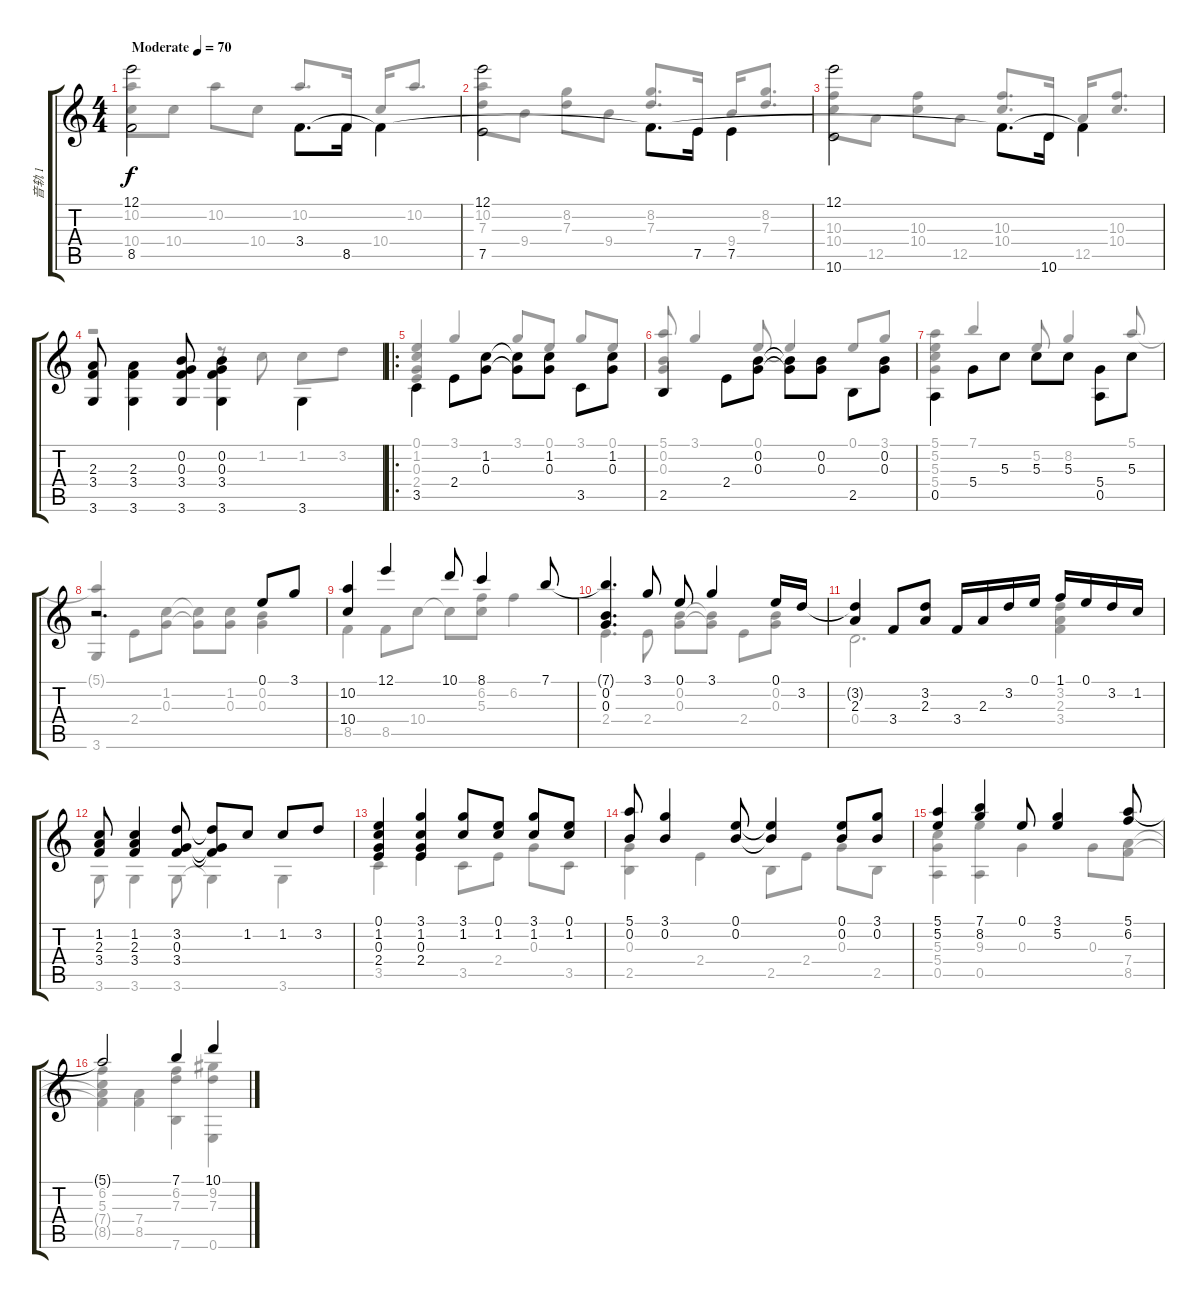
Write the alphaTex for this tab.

\track ("音轨 1" "音轨 1") {instrument acousticguitarnylon}
\staff {score tabs}
\tuning (E4 B3 G3 D3 A2 E2) {hide}
\voice
\ts (4 4)
\tempo (70 "Moderate")
\clef g2
\ks c
(12.1 8.5).2{dy f instrument acousticguitarnylon beam Down} 3.4.8{d beam Down} 8.5.16{beam Down} 3.4{t}.4{beam Down} |
(12.1 7.5).2{beam Down} 3.4{t}.8{d beam Down} 7.5.16{beam Down} 7.5.4{beam Down} |
(12.1 10.6).2{beam Down} 3.4{t}.8{d beam Down} 10.6.16{beam Down} 3.4{t}.4{beam Down} |
(2.3 3.4 3.6).8 (2.3 3.4 3.6).4{beam Down} (0.2 0.3 3.4 3.6).8 (0.2 0.3 3.4 3.6).4{beam Down} 3.6.4{beam Down} |
\ro
3.5.4{beam Down} 2.4.8{beam Down} (1.2 0.3).8{beam Down} (1.2{t} 0.3{t}).8{beam Down} (1.2 0.3).8{beam Down} 3.5.8{beam Down} (1.2 0.3).8{beam Down} |
2.5.4 2.4.8{beam Down} (0.2 0.3).8{beam Down} (0.2{t} 0.3{t}).8{beam Down} (0.2 0.3).8{beam Down} 2.5.8{beam Down} (0.2 0.3).8{beam Down} |
0.5.4{beam Down} 5.4.8{beam Down} 5.3.8{beam Down} 5.3.8{beam Down} 5.3.8{beam Down} (5.4 0.5).8{beam Down} 5.3.8{beam Down} |
r.2{d} 0.1.8 3.1.8 |
(10.2 10.4).4{beam Up} 12.1.4 10.1.8 8.1.4 7.1.8 |
(7.1{t} 0.2 0.3).4{d} 3.1.8 0.1.8 3.1.4 0.1.16 3.2.16 |
(3.2{t} 2.3).4 3.4.8 (3.2 2.3).8 3.4.16 2.3.16 3.2.16 0.1.16 1.1.16 0.1.16 3.2.16 1.2.16 |
(1.2 2.3 3.4).8 (1.2 2.3 3.4).4 (3.2 0.3 3.4).8 (3.2{t} 0.3{t} 3.4{t}).8 1.2.8 1.2.8 3.2.8 |
(0.1 1.2 0.3 2.4).4 (3.1 1.2 0.3 2.4).4 (3.1 1.2).8 (0.1 1.2).8 (3.1 1.2).8 (0.1 1.2).8 |
(5.1 0.2).8 (3.1 0.2).4 (0.1 0.2).8 (0.1{t} 0.2{t}).4 (0.1 0.2).8 (3.1 0.2).8 |
(5.1 5.2).4 (7.1 8.2).4 0.1.8 (3.1 5.2).4 (5.1 6.2).8 |
5.1{t}.2 7.1.4 10.1.4
\voice
\clef g2
\ottava regular
\simile none
\ks c
(10.2 10.4).8{dy f} 10.4.8 10.2.8 10.4.8 10.2.8{d beam Up} 8.5.16{beam Up} 10.4.16{beam Up} 10.2.8{d beam Up} |
(10.2 7.3).8 9.4.8 (8.2 7.3).8 9.4.8 (8.2 7.3).8{d beam Up} 7.5.16{beam Up} 9.4.16{beam Up} (8.2 7.3).8{d beam Up} |
(10.3 10.4).8 12.5.8 (10.3 10.4).8 12.5.8 (10.3 10.4).8{d beam Up} 10.6.16{beam Up} 12.5.16{beam Up} (10.3 10.4).8{d beam Up} |
r.2{beam Up} r.8 1.2.8 1.2.8 3.2.8 |
(0.1 1.2 0.3 2.4).4{beam Up} 3.1.4{beam Up} 3.1.8{beam Up} 0.1.8{beam Up} 3.1.8{beam Up} 0.1.8{beam Up} |
(5.1 0.2 0.3).8{beam Up} 3.1.4{beam Up} 0.1.8{beam Up} 0.1{t}.4{beam Up} 0.1.8{beam Up} 3.1.8{beam Up} |
(5.1 5.2 5.3 5.4).4{beam Down} 7.1.4{beam Up} 5.2.8{beam Up} 8.2.4{beam Up} 5.1.8{beam Up} |
(5.1{t} 3.6).4{beam Up} 2.4.8{beam Down} (1.2 0.3).8{beam Down} (1.2{t} 0.3{t}).8{beam Down} (1.2 0.3).8{beam Down} (0.2 0.3).4{beam Down} |
8.5.4 8.5.8 10.4.8 10.4{t}.8 (6.2 5.3).8 6.2.4 |
2.4.4{d} 2.4.8 (0.2 0.3).8 (0.2{t} 0.3{t}).8 2.4.8 (0.2 0.3).8 |
0.4.2{d} (3.2 2.3 3.4).4 |
3.6.8 3.6.4 3.6.8 3.6{t}.4 3.6.4 |
3.5.4 2.4.4 3.5.8 2.4.8 0.3.8 3.5.8 |
(0.3 2.5).4 2.4.4 2.5.8 2.4.8 0.3.8 2.5.8 |
(5.3 5.4 0.5).4 (9.3 0.5).4 0.3.4 0.3.8 (7.4 8.5).8 |
(6.2 5.3 7.4{t} 8.5{t}).4 (7.4 8.5).4 (6.2 7.3 7.6).4 (9.2 7.3 0.6).4
